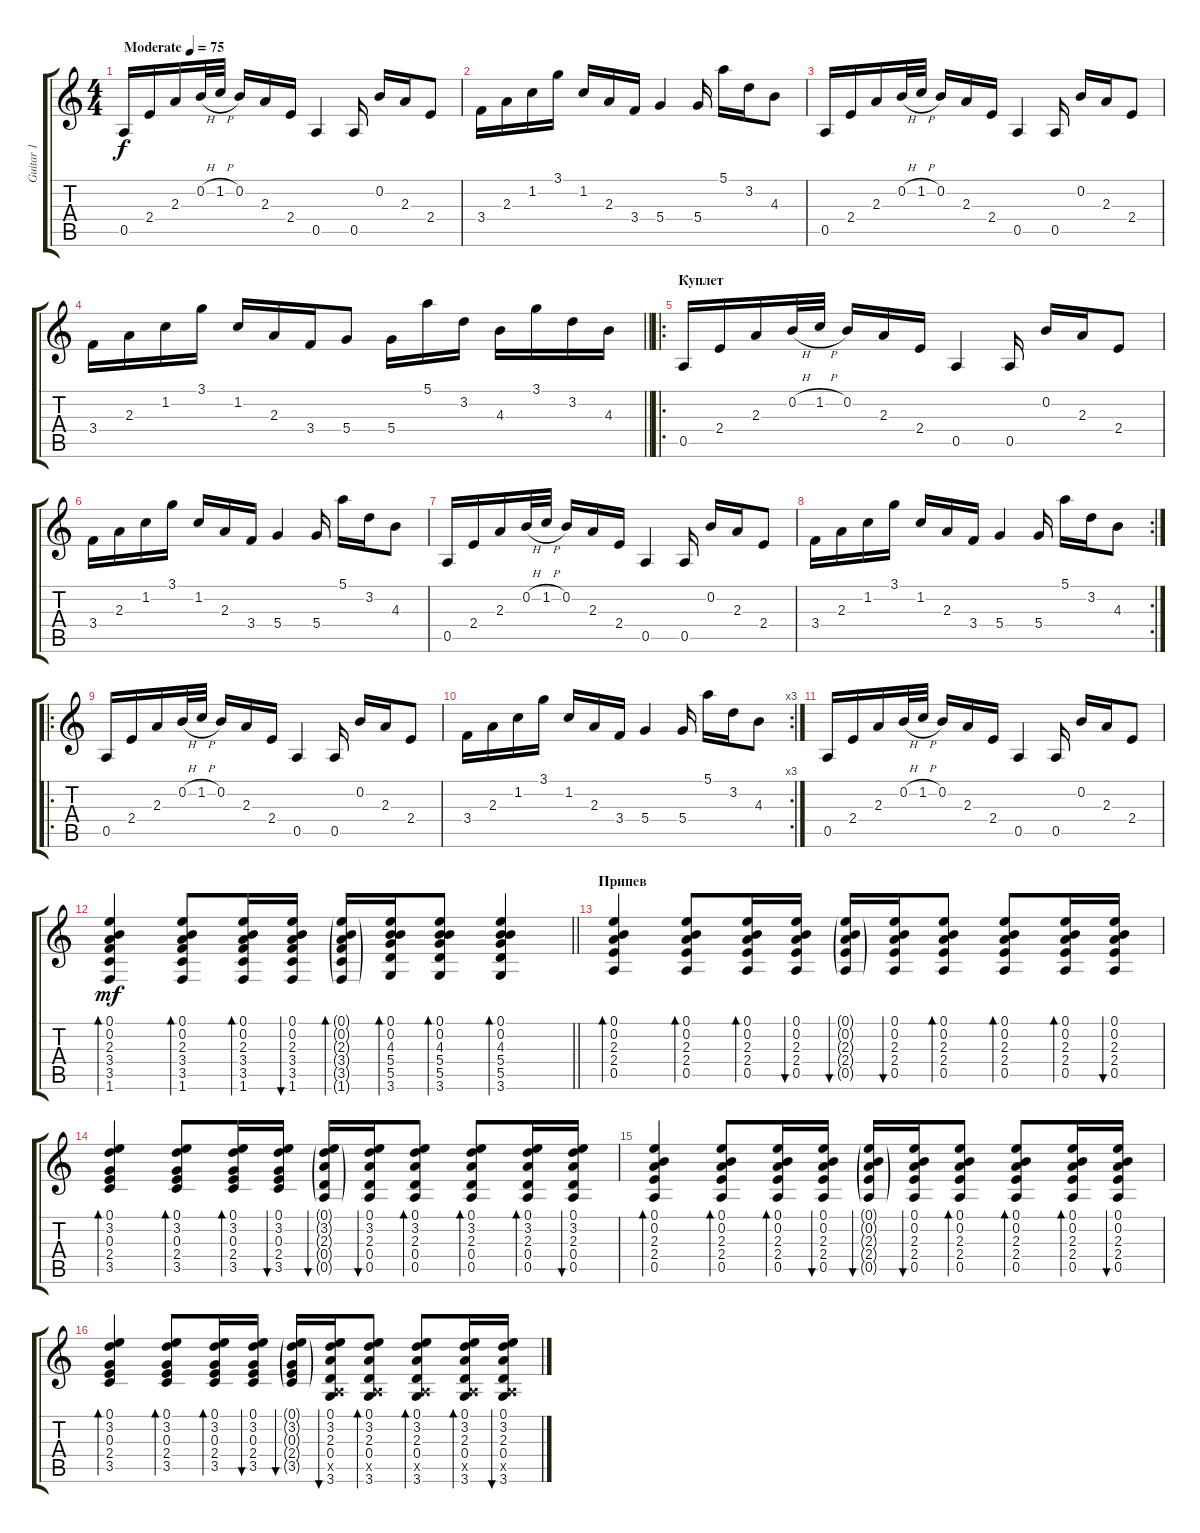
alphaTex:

\track ("Guitar 1" "Guitar 1") {instrument acousticguitarsteel}
\staff {score tabs}
\tuning (E4 B3 G3 D3 A2 E2) {hide}
\ts (4 4)
\tempo (75 "Moderate")
\clef g2
\ks c
0.5.16{dy f instrument acousticguitarsteel} 2.4.16 2.3.16 0.2{h}.32 1.2{h}.32 0.2.16 2.3.16 2.4.16 0.5.4 0.5.16 0.2.16 2.3.16 2.4.8 |
3.4.16 2.3.16 1.2.16 3.1.16 1.2.16 2.3.16 3.4.16 5.4.4 5.4.16 5.1.16 3.2.16 4.3.8 |
0.5.16 2.4.16 2.3.16 0.2{h}.32 1.2{h}.32 0.2.16 2.3.16 2.4.16 0.5.4 0.5.16 0.2.16 2.3.16 2.4.8 |
\barLineRight lightlight
3.4.16 2.3.16 1.2.16 3.1.16 1.2.16 2.3.16 3.4.16 5.4.8 5.4.16 5.1.16 3.2.16 4.3.16 3.1.16 3.2.16 4.3.16 |
\ro
\section ("" "Куплет")
0.5.16 2.4.16 2.3.16 0.2{h}.32 1.2{h}.32 0.2.16 2.3.16 2.4.16 0.5.4 0.5.16 0.2.16 2.3.16 2.4.8 |
3.4.16 2.3.16 1.2.16 3.1.16 1.2.16 2.3.16 3.4.16 5.4.4 5.4.16 5.1.16 3.2.16 4.3.8 |
0.5.16 2.4.16 2.3.16 0.2{h}.32 1.2{h}.32 0.2.16 2.3.16 2.4.16 0.5.4 0.5.16 0.2.16 2.3.16 2.4.8 |
\rc 2
3.4.16 2.3.16 1.2.16 3.1.16 1.2.16 2.3.16 3.4.16 5.4.4 5.4.16 5.1.16 3.2.16 4.3.8 |
\ro
0.5.16 2.4.16 2.3.16 0.2{h}.32 1.2{h}.32 0.2.16 2.3.16 2.4.16 0.5.4 0.5.16 0.2.16 2.3.16 2.4.8 |
\rc 3
3.4.16 2.3.16 1.2.16 3.1.16 1.2.16 2.3.16 3.4.16 5.4.4 5.4.16 5.1.16 3.2.16 4.3.8 |
0.5.16 2.4.16 2.3.16 0.2{h}.32 1.2{h}.32 0.2.16 2.3.16 2.4.16 0.5.4 0.5.16 0.2.16 2.3.16 2.4.8 |
\barLineRight lightlight
(0.1 0.2 2.3 3.4 3.5 1.6).4{bd 30 dy mf} (0.1 0.2 2.3 3.4 3.5 1.6).8{bd 30} (0.1 0.2 2.3 3.4 3.5 1.6).16{bd 30} (0.1 0.2 2.3 3.4 3.5 1.6).16{bu 30} (0.1{g} 0.2{g} 2.3{g} 3.4{g} 3.5{g} 1.6{g}).16{bd 30} (0.1 0.2 4.3 5.4 5.5 3.6).16{bd 30} (0.1 0.2 4.3 5.4 5.5 3.6).8{bd 30} (0.1 0.2 4.3 5.4 5.5 3.6).4{bd 30} |
\section ("" "Припев")
(0.1 0.2 2.3 2.4 0.5).4{bd 30} (0.1 0.2 2.3 2.4 0.5).8{bd 30} (0.1 0.2 2.3 2.4 0.5).16{bd 30} (0.1 0.2 2.3 2.4 0.5).16{bu 30} (0.1{g} 0.2{g} 2.3{g} 2.4{g} 0.5{g}).16{bu 30} (0.1 0.2 2.3 2.4 0.5).16{bu 30} (0.1 0.2 2.3 2.4 0.5).8{bd 30} (0.1 0.2 2.3 2.4 0.5).8{bd 30} (0.1 0.2 2.3 2.4 0.5).16{bd 30} (0.1 0.2 2.3 2.4 0.5).16{bu 30} |
(0.1 3.2 0.3 2.4 3.5).4{bd 30} (0.1 3.2 0.3 2.4 3.5).8{bd 30} (0.1 3.2 0.3 2.4 3.5).16{bd 30} (0.1 3.2 0.3 2.4 3.5).16{bu 30} (0.1{g} 3.2{g} 2.3{g} 0.4{g} 0.5{g}).16{bu 30} (0.1 3.2 2.3 0.4 0.5).16{bu 30} (0.1 3.2 2.3 0.4 0.5).8{bd 30} (0.1 3.2 2.3 0.4 0.5).8{bd 30} (0.1 3.2 2.3 0.4 0.5).16{bd 30} (0.1 3.2 2.3 0.4 0.5).16{bu 30} |
(0.1 0.2 2.3 2.4 0.5).4{bd 30} (0.1 0.2 2.3 2.4 0.5).8{bd 30} (0.1 0.2 2.3 2.4 0.5).16{bd 30} (0.1 0.2 2.3 2.4 0.5).16{bu 30} (0.1{g} 0.2{g} 2.3{g} 2.4{g} 0.5{g}).16{bu 30} (0.1 0.2 2.3 2.4 0.5).16{bu 30} (0.1 0.2 2.3 2.4 0.5).8{bd 30} (0.1 0.2 2.3 2.4 0.5).8{bd 30} (0.1 0.2 2.3 2.4 0.5).16{bd 30} (0.1 0.2 2.3 2.4 0.5).16{bu 30} |
(0.1 3.2 0.3 2.4 3.5).4{bd 30} (0.1 3.2 0.3 2.4 3.5).8{bd 30} (0.1 3.2 0.3 2.4 3.5).16{bd 30} (0.1 3.2 0.3 2.4 3.5).16{bu 30} (0.1{g} 3.2{g} 0.3{g} 2.4{g} 3.5{g}).16{bu 30} (0.1 3.2 2.3 0.4 0.5{x} 3.6).16{bu 30} (0.1 3.2 2.3 0.4 0.5{x} 3.6).8{bd 30} (0.1 3.2 2.3 0.4 0.5{x} 3.6).8{bd 30} (0.1 3.2 2.3 0.4 0.5{x} 3.6).16{bd 30} (0.1 3.2 2.3 0.4 0.5{x} 3.6).16{bu 30}
